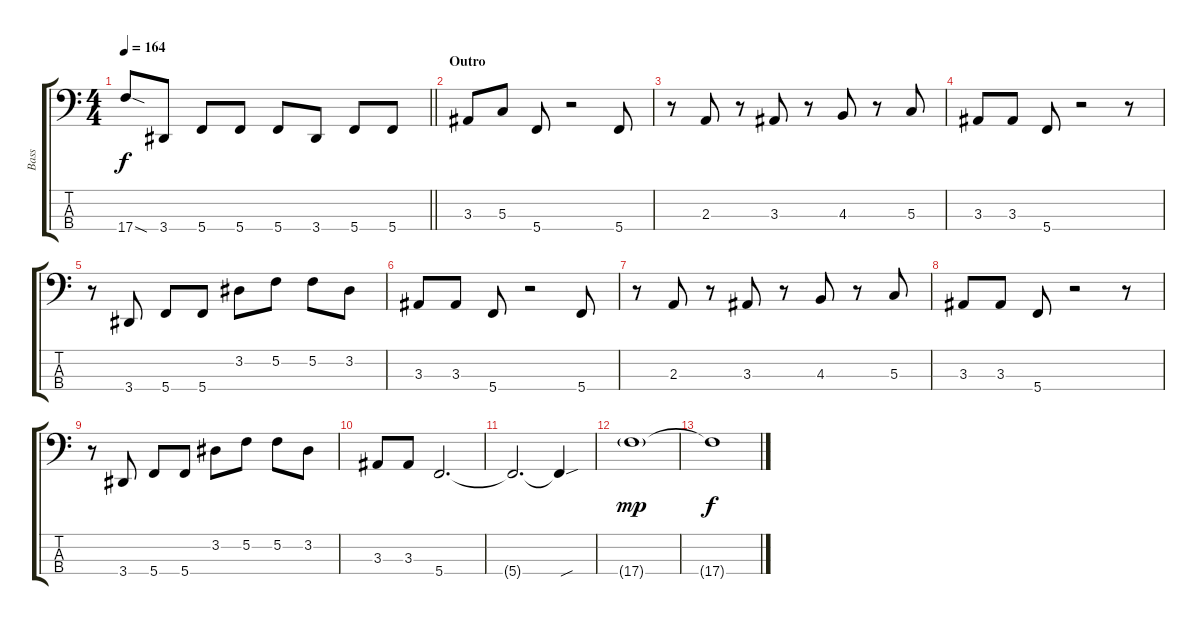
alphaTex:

\track ("Bass" "Bass") {instrument electricbasspick}
\staff {score tabs}
\tuning (F2 C2 G1 C1) {hide}
\ts (4 4)
\tempo 164
\clef f4
\barLineRight lightlight
\ks c
17.4{sod}.8{dy f} 3.4.8 5.4.8 5.4.8 5.4.8 3.4.8 5.4.8 5.4.8 |
\section ("" "Outro")
3.3.8 5.3.8 5.4.8 r.2 5.4.8 |
r.8 2.3.8 r.8 3.3.8 r.8 4.3.8 r.8 5.3.8 |
3.3.8 3.3.8 5.4.8 r.2 r.8 |
r.8 3.4.8 5.4.8 5.4.8 3.2.8 5.2.8 5.2.8 3.2.8 |
3.3.8 3.3.8 5.4.8 r.2 5.4.8 |
r.8 2.3.8 r.8 3.3.8 r.8 4.3.8 r.8 5.3.8 |
3.3.8 3.3.8 5.4.8 r.2 r.8 |
r.8 3.4.8 5.4.8 5.4.8 3.2.8 5.2.8 5.2.8 3.2.8 |
3.3.8 3.3.8 5.4.2{d} |
5.4{t}.2{d} 5.4{sou t}.4 |
17.4{g}.1{dy mp} |
17.4{t}.1{dy f}
